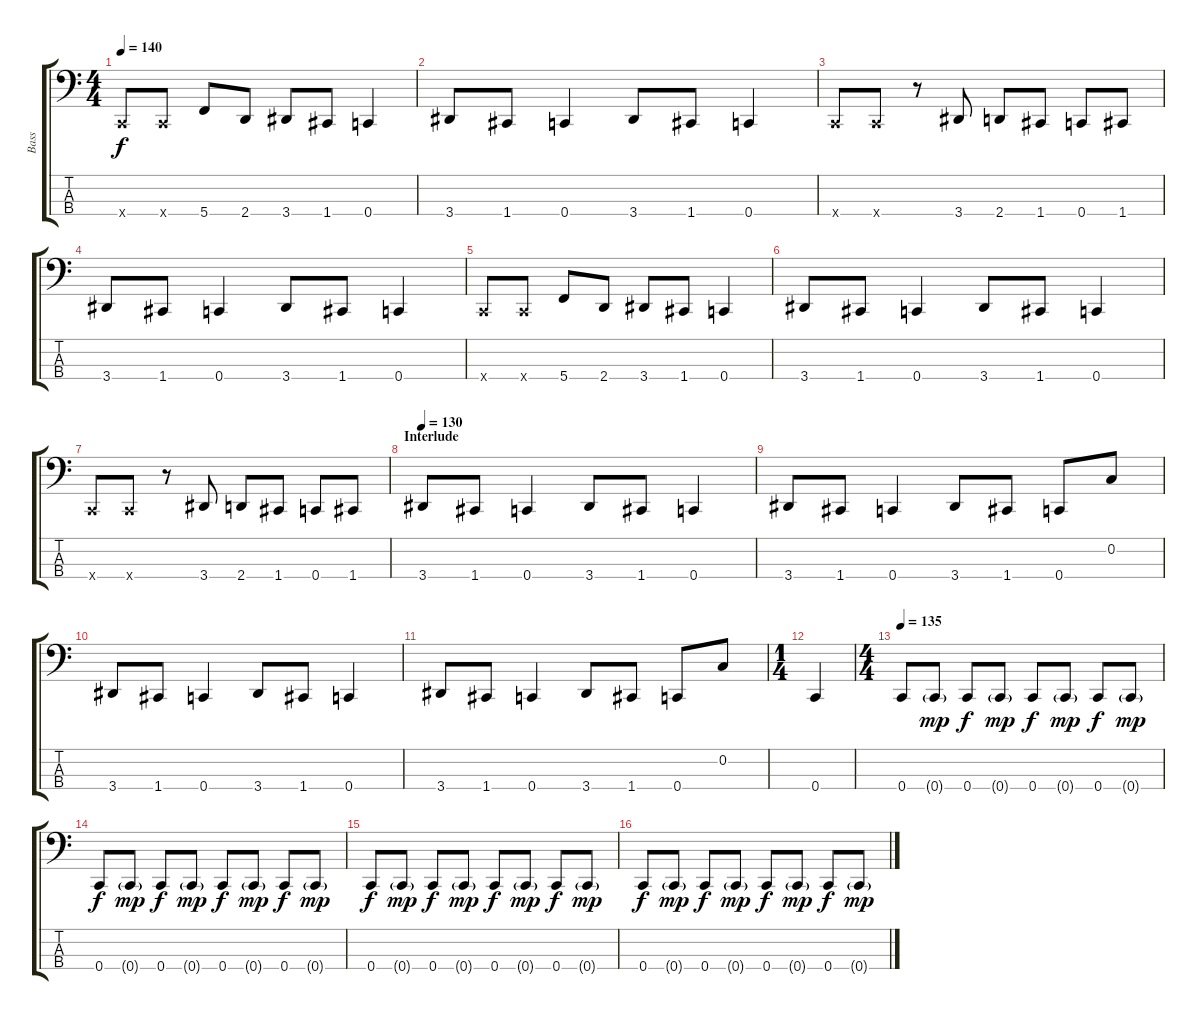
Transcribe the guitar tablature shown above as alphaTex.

\track ("Bass" "Bass") {instrument electricbasspick}
\staff {score tabs}
\tuning (F2 C2 G1 C1) {hide}
\ts (4 4)
\tempo 140
\clef f4
\ks c
0.4{x}.8{dy f} 0.4{x}.8 5.4.8 2.4.8 3.4.8 1.4.8 0.4.4 |
3.4.8 1.4.8 0.4.4 3.4.8 1.4.8 0.4.4 |
0.4{x}.8 0.4{x}.8 r.8 3.4.8 2.4.8 1.4.8 0.4.8 1.4.8 |
3.4.8 1.4.8 0.4.4 3.4.8 1.4.8 0.4.4 |
0.4{x}.8 0.4{x}.8 5.4.8 2.4.8 3.4.8 1.4.8 0.4.4 |
3.4.8 1.4.8 0.4.4 3.4.8 1.4.8 0.4.4 |
0.4{x}.8 0.4{x}.8 r.8 3.4.8 2.4.8 1.4.8 0.4.8 1.4.8 |
\section ("" "Interlude")
\tempo 130
3.4.8 1.4.8 0.4.4 3.4.8 1.4.8 0.4.4 |
3.4.8 1.4.8 0.4.4 3.4.8 1.4.8 0.4.8 0.2.8 |
3.4.8 1.4.8 0.4.4 3.4.8 1.4.8 0.4.4 |
3.4.8 1.4.8 0.4.4 3.4.8 1.4.8 0.4.8 0.2.8 |
\ts (1 4)
0.4.4 |
\ts (4 4)
\tempo 135
0.4.8 0.4{g}.8{dy mp} 0.4.8{dy f} 0.4{g}.8{dy mp} 0.4.8{dy f} 0.4{g}.8{dy mp} 0.4.8{dy f} 0.4{g}.8{dy mp} |
0.4.8{dy f} 0.4{g}.8{dy mp} 0.4.8{dy f} 0.4{g}.8{dy mp} 0.4.8{dy f} 0.4{g}.8{dy mp} 0.4.8{dy f} 0.4{g}.8{dy mp} |
0.4.8{dy f} 0.4{g}.8{dy mp} 0.4.8{dy f} 0.4{g}.8{dy mp} 0.4.8{dy f} 0.4{g}.8{dy mp} 0.4.8{dy f} 0.4{g}.8{dy mp} |
0.4.8{dy f} 0.4{g}.8{dy mp} 0.4.8{dy f} 0.4{g}.8{dy mp} 0.4.8{dy f} 0.4{g}.8{dy mp} 0.4.8{dy f} 0.4{g}.8{dy mp}
